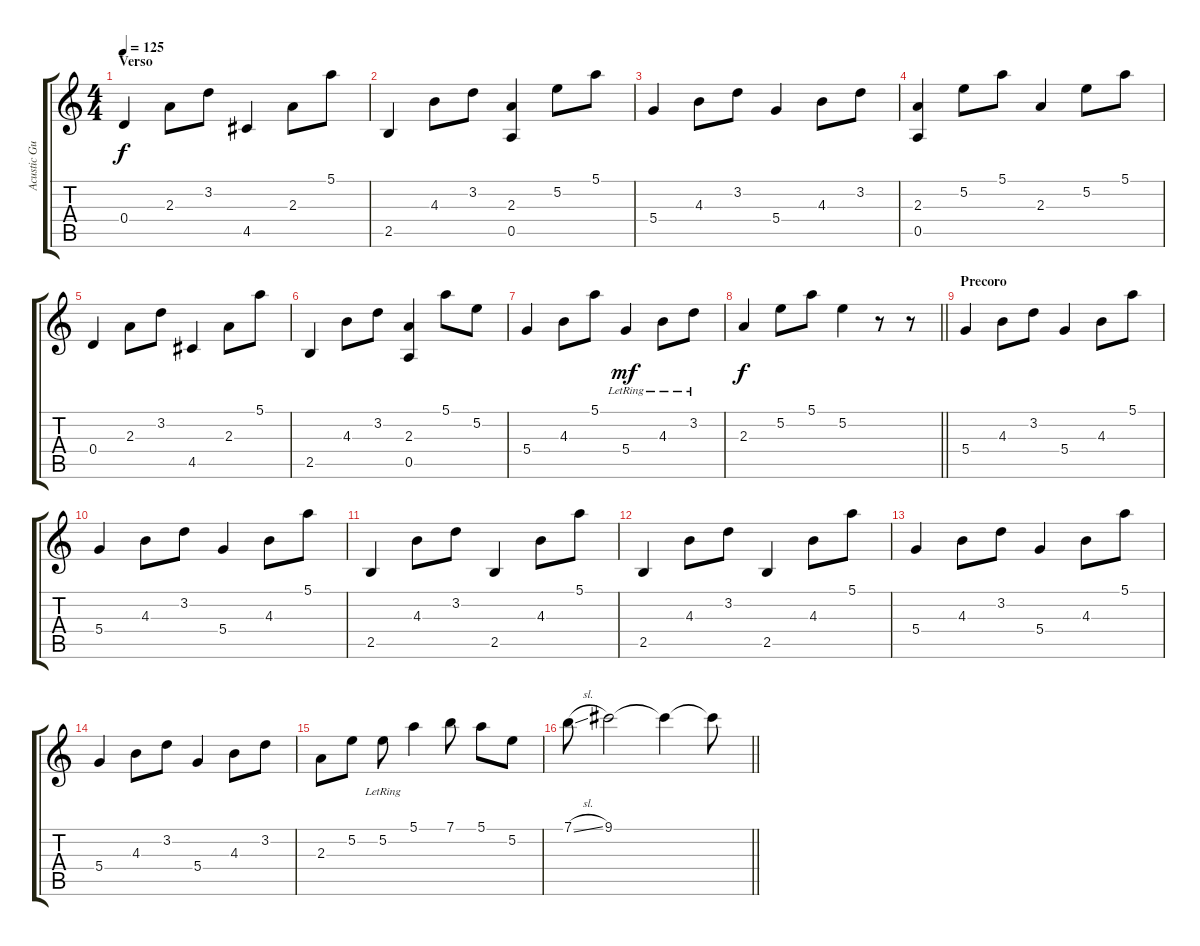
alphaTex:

\track ("Acustic Guitar" "Acustic Gu") {instrument electricguitarjazz}
\staff {score tabs}
\tuning (E4 B3 G3 D3 A2 E2) {hide}
\ts (4 4)
\section ("" "Verso")
\tempo 125
\clef g2
\ks c
0.4.4{dy f} 2.3.8 3.2.8 4.5.4 2.3.8 5.1.8 |
2.5.4 4.3.8 3.2.8 (2.3 0.5).4 5.2.8 5.1.8 |
5.4.4 4.3.8 3.2.8 5.4.4 4.3.8 3.2.8 |
(2.3 0.5).4 5.2.8 5.1.8 2.3.4 5.2.8 5.1.8 |
0.4.4 2.3.8 3.2.8 4.5.4 2.3.8 5.1.8 |
2.5.4 4.3.8 3.2.8 (2.3 0.5).4 5.1.8 5.2.8 |
5.4.4 4.3.8 5.1.8 5.4{lr}.4{dy mf} 4.3{lr}.8 3.2{lr}.8 |
\barLineRight lightlight
2.3.4{dy f} 5.2.8 5.1.8 5.2.4 r.8 r.8 |
\section ("" "Precoro")
5.4.4 4.3.8 3.2.8 5.4.4 4.3.8 5.1.8 |
5.4.4 4.3.8 3.2.8 5.4.4 4.3.8 5.1.8 |
2.5.4 4.3.8 3.2.8 2.5.4 4.3.8 5.1.8 |
2.5.4 4.3.8 3.2.8 2.5.4 4.3.8 5.1.8 |
5.4.4 4.3.8 3.2.8 5.4.4 4.3.8 5.1.8 |
5.4.4 4.3.8 3.2.8 5.4.4 4.3.8 3.2.8 |
2.3.8 5.2.8 5.2{lr}.8 5.1.4 7.1.8 5.1.8 5.2.8 |
\barLineRight lightlight
7.1{sl}.8 9.1.2 9.1{t}.4 9.1{t}.8
